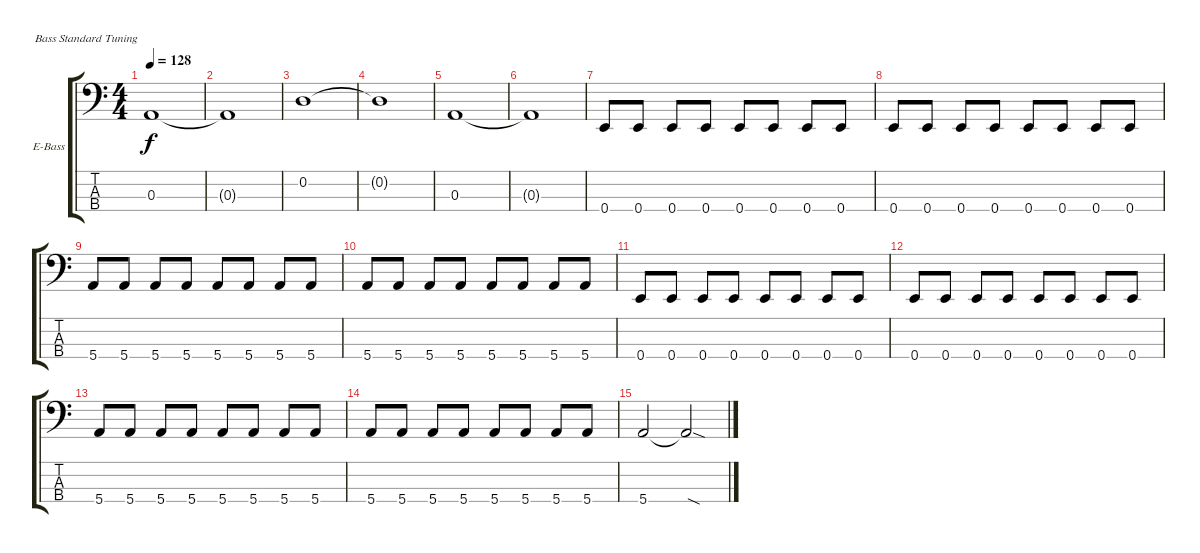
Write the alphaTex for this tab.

\defaultSystemsLayout 4
\bracketExtendMode groupsimilarinstruments
\firstSystemTrackNameOrientation horizontal
\otherSystemsTrackNameOrientation horizontal
\track ("А. Андреев" "E-Bass") {instrument electricbassfinger}
\staff {score tabs}
\tuning (G2 D2 A1 E1)
\ts (4 4)
\tempo 128
\clef f4
\ks c
0.3.1{dy f} |
0.3{t}.1 |
0.2.1 |
0.2{t}.1 |
0.3.1 |
0.3{t}.1 |
0.4.8 0.4.8 0.4.8 0.4.8 0.4.8 0.4.8 0.4.8 0.4.8 |
0.4.8 0.4.8 0.4.8 0.4.8 0.4.8 0.4.8 0.4.8 0.4.8 |
5.4.8 5.4.8 5.4.8 5.4.8 5.4.8 5.4.8 5.4.8 5.4.8 |
5.4.8 5.4.8 5.4.8 5.4.8 5.4.8 5.4.8 5.4.8 5.4.8 |
0.4.8 0.4.8 0.4.8 0.4.8 0.4.8 0.4.8 0.4.8 0.4.8 |
0.4.8 0.4.8 0.4.8 0.4.8 0.4.8 0.4.8 0.4.8 0.4.8 |
5.4.8 5.4.8 5.4.8 5.4.8 5.4.8 5.4.8 5.4.8 5.4.8 |
5.4.8 5.4.8 5.4.8 5.4.8 5.4.8 5.4.8 5.4.8 5.4.8 |
5.4.2 5.4{sod t}.2
